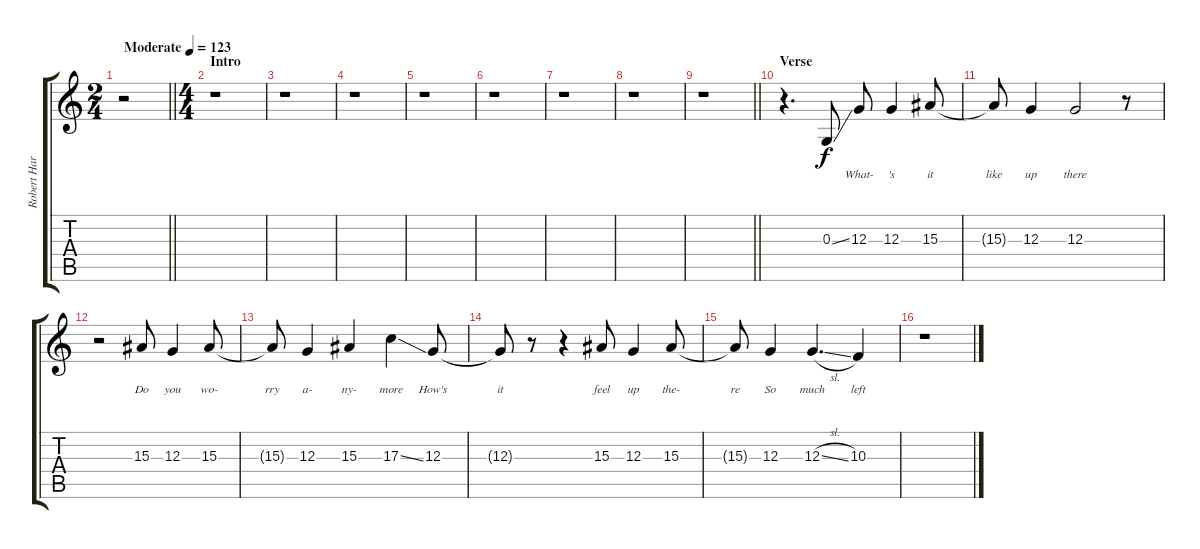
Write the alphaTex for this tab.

\track ("Robert Harvey" "Robert Har") {instrument lead6voice}
\staff {score tabs}
\tuning (E4 B3 G3 D3 A2 E2) {hide}
\ts (2 4)
\tempo (123 "Moderate")
\clef g2
\barLineRight lightlight
\ks c
r.2{dy f instrument lead6voice} |
\ts (4 4)
\section ("" "Intro")
r.1 |
r.1 |
r.1 |
r.1 |
r.1 |
r.1 |
r.1 |
\barLineRight lightlight
r.1 |
\section ("" "Verse")
r.4{d} 0.3{ss}.8{lyrics (0 "") lyrics (1 "") lyrics (2 "") lyrics (3 "") lyrics (4 "")} 12.3.8{lyrics (0 "What-") lyrics (1 "") lyrics (2 "") lyrics (3 "") lyrics (4 "")} 12.3.4{lyrics (0 "'s") lyrics (1 "") lyrics (2 "") lyrics (3 "") lyrics (4 "")} 15.3.8{lyrics (0 "it") lyrics (1 "") lyrics (2 "") lyrics (3 "") lyrics (4 "")} |
15.3{t}.8{lyrics (0 "like") lyrics (1 "") lyrics (2 "") lyrics (3 "") lyrics (4 "")} 12.3.4{lyrics (0 "up") lyrics (1 "") lyrics (2 "") lyrics (3 "") lyrics (4 "")} 12.3.2{lyrics (0 "there") lyrics (1 "") lyrics (2 "") lyrics (3 "") lyrics (4 "")} r.8 |
r.2 15.3.8{lyrics (0 "Do") lyrics (1 "") lyrics (2 "") lyrics (3 "") lyrics (4 "")} 12.3.4{lyrics (0 "you") lyrics (1 "") lyrics (2 "") lyrics (3 "") lyrics (4 "")} 15.3.8{lyrics (0 "wo-") lyrics (1 "") lyrics (2 "") lyrics (3 "") lyrics (4 "")} |
15.3{t}.8{lyrics (0 "rry") lyrics (1 "") lyrics (2 "") lyrics (3 "") lyrics (4 "")} 12.3.4{lyrics (0 "a-") lyrics (1 "") lyrics (2 "") lyrics (3 "") lyrics (4 "")} 15.3.4{lyrics (0 "ny-") lyrics (1 "") lyrics (2 "") lyrics (3 "") lyrics (4 "")} 17.3{ss}.4{lyrics (0 "more") lyrics (1 "") lyrics (2 "") lyrics (3 "") lyrics (4 "")} 12.3.8{lyrics (0 "How's") lyrics (1 "") lyrics (2 "") lyrics (3 "") lyrics (4 "")} |
12.3{t}.8{lyrics (0 "it") lyrics (1 "") lyrics (2 "") lyrics (3 "") lyrics (4 "")} r.8 r.4 15.3.8{lyrics (0 "feel") lyrics (1 "") lyrics (2 "") lyrics (3 "") lyrics (4 "")} 12.3.4{lyrics (0 "up") lyrics (1 "") lyrics (2 "") lyrics (3 "") lyrics (4 "")} 15.3.8{lyrics (0 "the-") lyrics (1 "") lyrics (2 "") lyrics (3 "") lyrics (4 "")} |
15.3{t}.8{lyrics (0 "re") lyrics (1 "") lyrics (2 "") lyrics (3 "") lyrics (4 "")} 12.3.4{lyrics (0 "So") lyrics (1 "") lyrics (2 "") lyrics (3 "") lyrics (4 "")} 12.3{sl}.4{d lyrics (0 "much") lyrics (1 "") lyrics (2 "") lyrics (3 "") lyrics (4 "")} 10.3.4{lyrics (0 "left") lyrics (1 "") lyrics (2 "") lyrics (3 "") lyrics (4 "")} |
r.1
